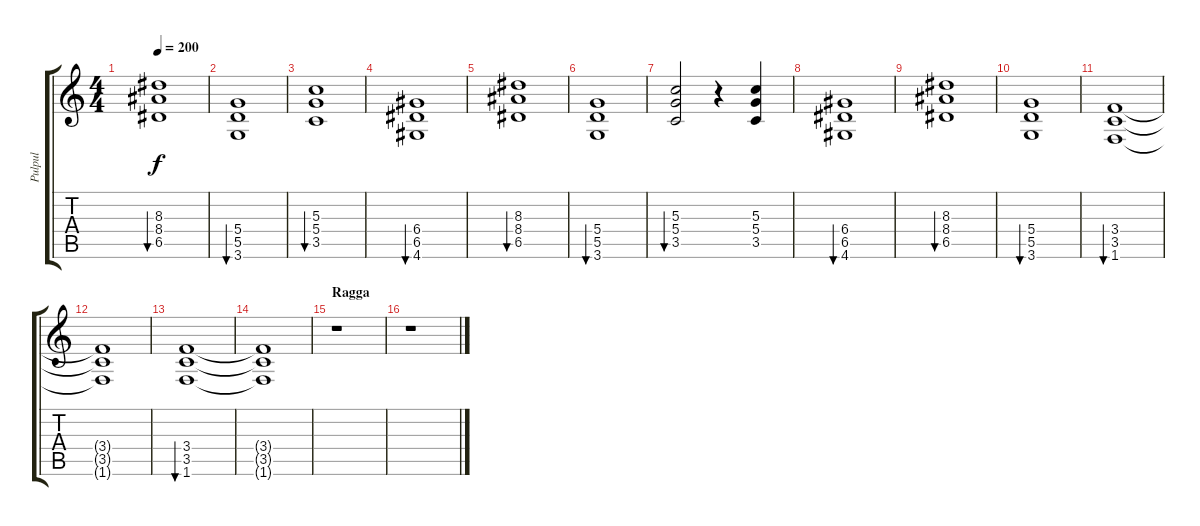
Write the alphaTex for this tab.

\track ("Pulpul" "Pulpul") {instrument electricguitarmuted}
\staff {score tabs}
\tuning (E4 B3 G3 D3 A2 E2) {hide}
\ts (4 4)
\tempo 200
\clef g2
\ks c
(8.3 8.4 6.5).1{bu 60 dy f} |
(5.4 5.5 3.6).1{bu 60} |
(5.3 5.4 3.5).1{bu 60} |
(6.4 6.5 4.6).1{bu 60} |
(8.3 8.4 6.5).1{bu 60} |
(5.4 5.5 3.6).1{bu 60} |
(5.3 5.4 3.5).2{bu 60} r.4 (5.3 5.4 3.5).4 |
(6.4 6.5 4.6).1{bu 60} |
(8.3 8.4 6.5).1{bu 60} |
(5.4 5.5 3.6).1{bu 60} |
(3.4 3.5 1.6).1{bu 60} |
(3.4{t} 3.5{t} 1.6{t}).1 |
(3.4 3.5 1.6).1{bu 60} |
(3.4{t} 3.5{t} 1.6{t}).1 |
\section ("" "Ragga")
r.1 |
r.1
